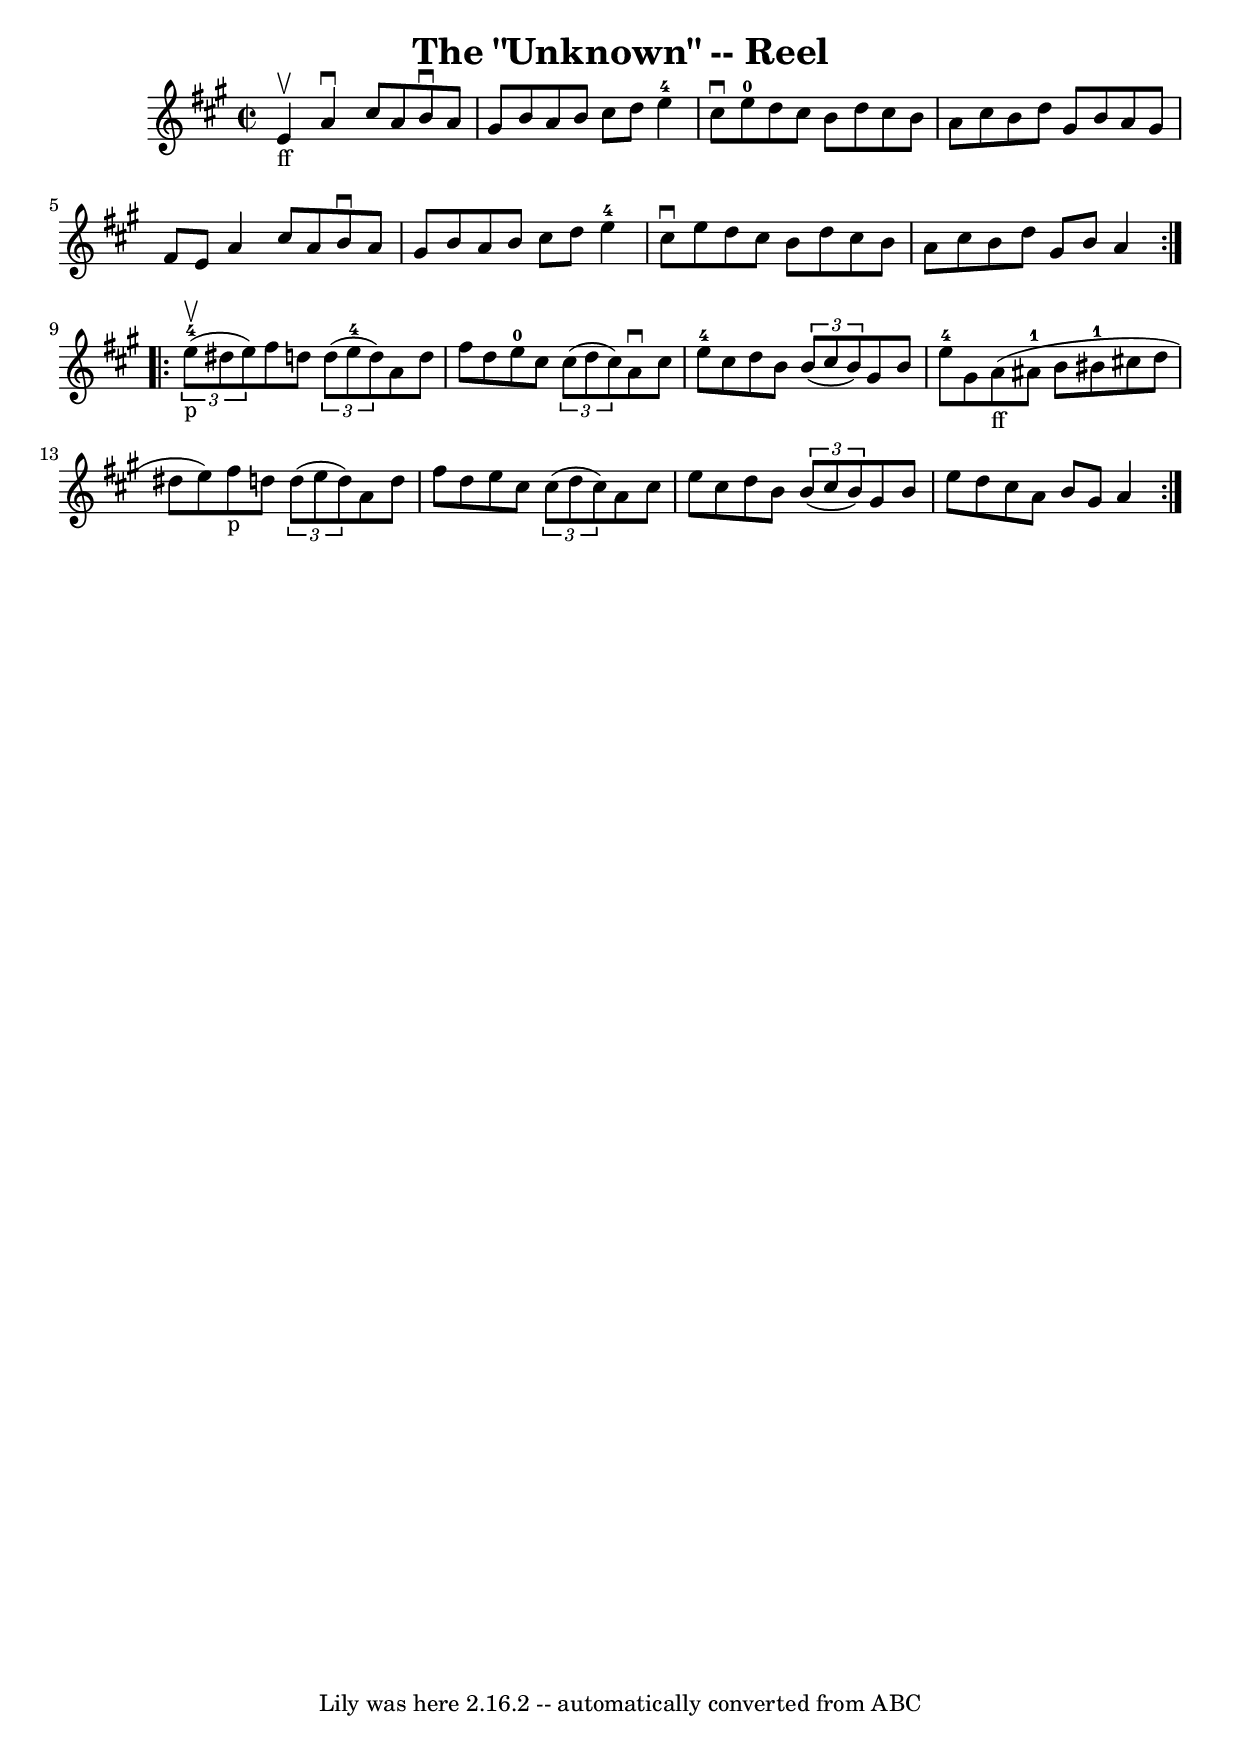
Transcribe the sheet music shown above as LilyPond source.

\version "2.7.40"
\include "Mammoth.ily"
\header {
	book = "Ryan's Mammoth Collection"
	crossRefNumber = "1"
	footnotes = "\\\\316"
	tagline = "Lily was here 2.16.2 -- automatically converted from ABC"
	title = "The \"Unknown\" -- Reel"
}
voicedefault =  {
\set Score.defaultBarType = "empty"

\repeat volta 2 {
\override Staff.TimeSignature #'style = #'C
 \time 2/2 \key a \major e'4_"ff"^\upbow |
 a'4^\downbow   
cis''8 a'8 b'8^\downbow a'8 gis'8 b'8    |
 a'8 b'8   
 cis''8 d''8 e''4-4 cis''8^\downbow e''8-0   |
 d''8 
 cis''8 b'8 d''8 cis''8 b'8 a'8 cis''8    |
 b'8    
d''8 gis'8 b'8 a'8 gis'8 fis'8 e'8    |
 a'4    
cis''8 a'8 b'8^\downbow a'8 gis'8 b'8    |
 a'8 b'8   
 cis''8 d''8 e''4-4 cis''8^\downbow e''8    |
 d''8    
cis''8 b'8 d''8 cis''8 b'8 a'8 cis''8    |
 b'8    
d''8 gis'8 b'8 a'4    }     \repeat volta 2 {   \times 2/3 { e''8 
-4_"p"^\upbow(dis''8 e''8) } |
 fis''8 d''!8    
\times 2/3 { d''8 (e''8-4 d''8) } a'8 d''8 fis''8 d''8  
  |
 e''8-0 cis''8    \times 2/3 { cis''8 (d''8 cis''8  
-) } a'8^\downbow cis''8 e''8-4 cis''8    |
 d''8 b'8   
 \times 2/3 { b'8 (cis''8 b'8) } gis'8 b'8 e''8-4 gis'8 
   |
 a'8_"ff"(ais'8-1 b'8 bis'8-1 cis''!8    
d''8 dis''8 e''8)   |
 fis''8_"p" d''!8    \times 2/3 { 
 d''8 (e''8 d''8) } a'8 d''8 fis''8 d''8    |
   
e''8 cis''8    \times 2/3 { cis''8 (d''8 cis''8) } a'8    
cis''8 e''8 cis''8    |
 d''8 b'8    \times 2/3 { b'8 (
cis''8 b'8) } gis'8 b'8 e''8 d''8    |
 cis''8 a'8  
 b'8 gis'8 a'4    }   
}

\score{
    <<

	\context Staff="default"
	{
	    \voicedefault 
	}

    >>
	\layout {
	}
	\midi {}
}
